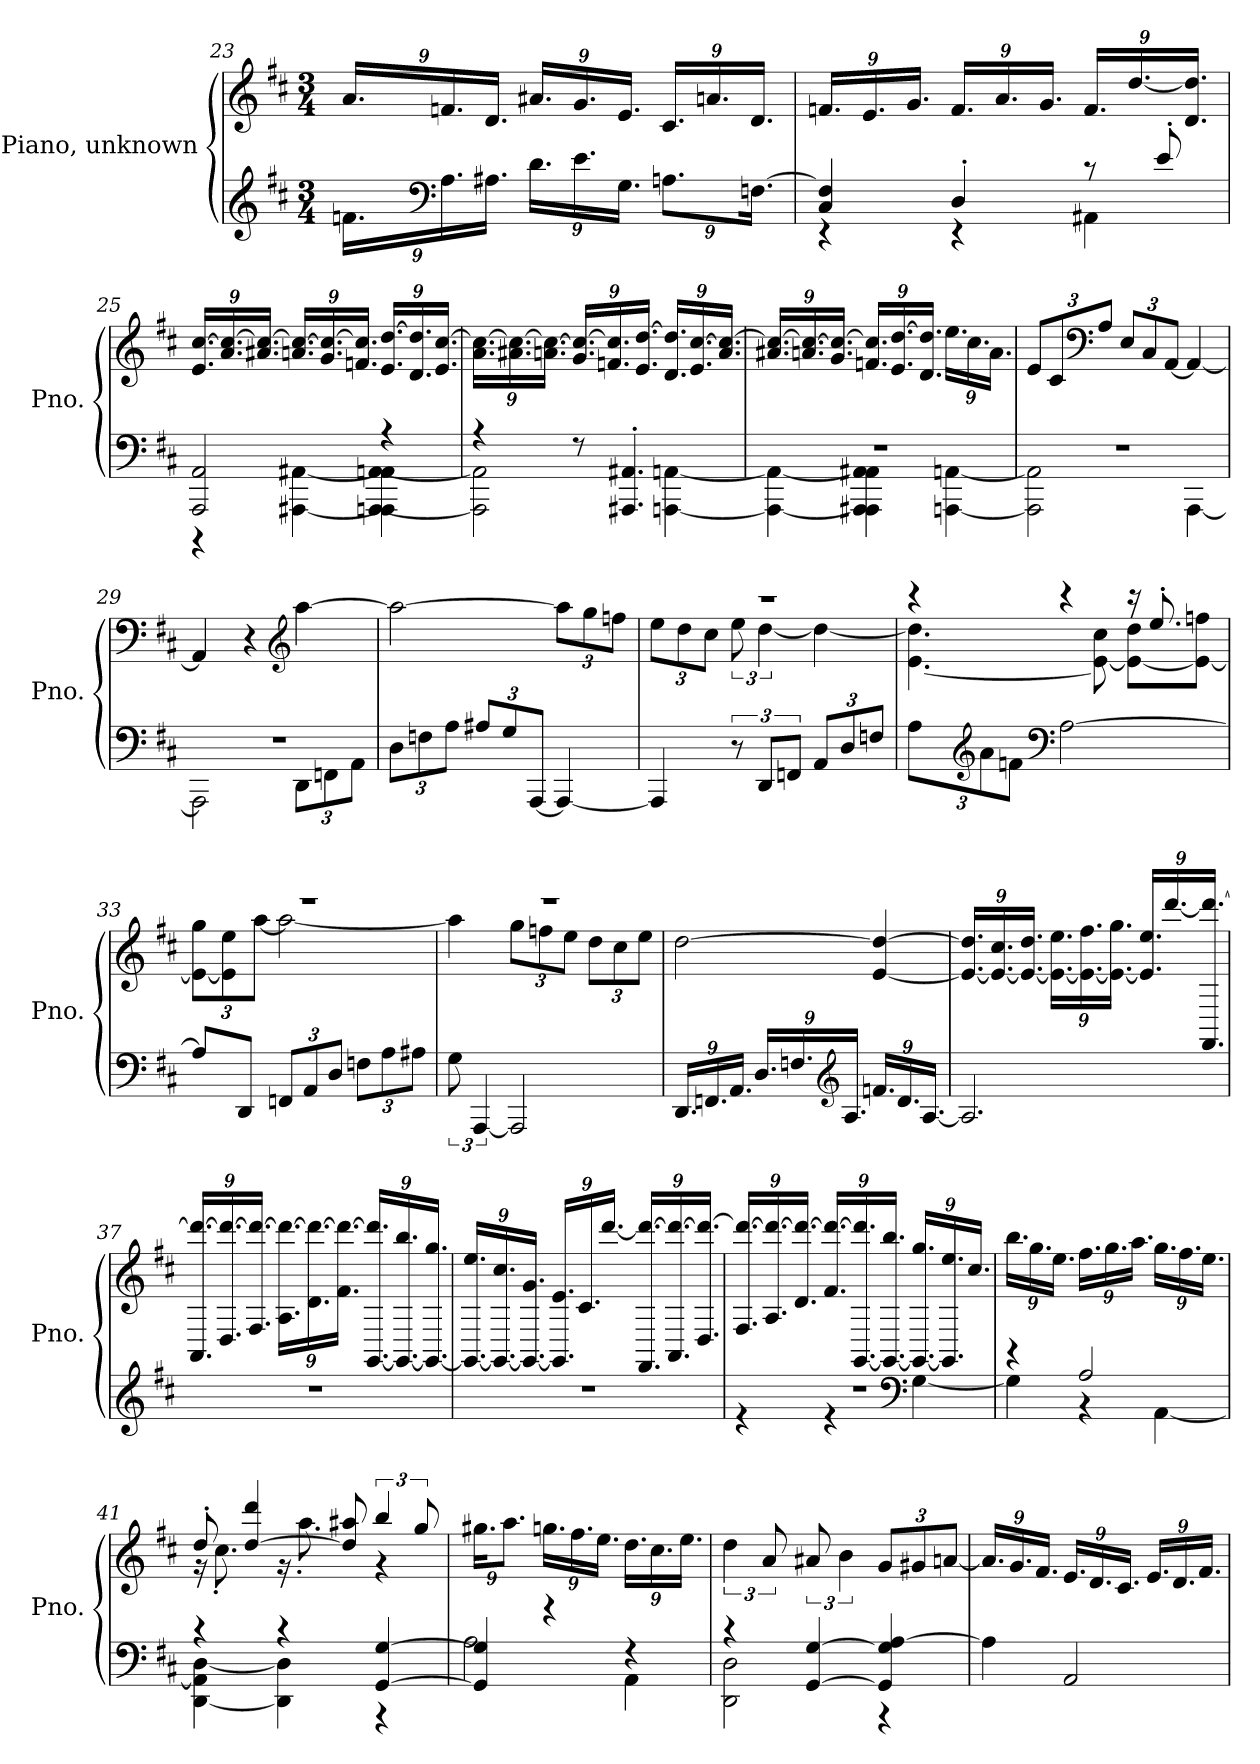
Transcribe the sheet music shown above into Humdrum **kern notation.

**kern	**kern
*part1	*part1
*staff2	*staff1
*I"Piano, unknown	*
*I'Pno.	*
*clefG2	*clefG2
*k[f#c#]	*k[f#c#]
*M3/4	*M3/4
*Xbrackettup	*Xbrackettup
=23	=23
18.fn\LL	18.a/LL
*clefF4	*
18.A\	18.fn/
18.A#X\JJ	18.d/JJ
18.d\LL	18.a#X/LL
18.e\	18.g/
18.G\JJ	18.e/JJ
9.An\L	18.c#/LL
.	18.an/
[18.Fn\Jk	18.d/JJ
!!LO:LB:g=z
=24	=24
*^	*
4C#/ 4F/]	4r	18.fn/LL
.	.	18.e/
.	.	18.g/JJ
4D'/	4r	18.f/LL
.	.	18.a/
.	.	18.g/JJ
8r	4AA#X\	18.f/LL
.	.	[18.dd/
8e'/	.	.
.	.	18.d/ 18.dd/]JJ
=25	=25	=25
2AAA/ 2AA/	4r	18.e/ [18.cc#/LL
.	.	18.a/ 18.cc#/_
.	.	18.a#X/ 18.cc#/_JJ
.	[4AAA#X\ [4AA#X\	18.an/ 18.cc#/_LL
.	.	18.g/ 18.cc#/_
.	.	18.fn/ 18.cc#/]JJ
4r	[4AAAn\ 4AAA#\] [4AAn\ 4AA#\]	18.e/ [18.dd/LL
.	.	18.d/ 18.dd/]
.	.	18.e/ [18.cc#/JJ
!!LO:LB:g=z
=26	=26	=26
4r	2AAA\] 2AA\]	18.a\ 18.cc#\_LL
.	.	18.a#X\ 18.cc#\_
.	.	18.an\ 18.cc#\_JJ
8r	.	18.g/ 18.cc#/_LL
.	.	18.fn/ 18.cc#/]
4.AAA#X/' 4.AA#X/'	.	.
.	.	18.e/ [18.dd/JJ
.	[4AAAn\ [4AAn\	18.d/ 18.dd/]LL
.	.	18.e/ [18.cc#/
.	.	18.a/ 18.cc#/_JJ
=27	=27	=27
2.r	4AAA\_ 4AA\_	18.a#X/ 18.cc#/_LL
.	.	18.an/ 18.cc#/_
.	.	18.g/ 18.cc#/_JJ
.	4AAA\] 4AAA#X\ 4AA\] 4AA#X\	18.fn/ 18.cc#/]LL
.	.	18.e/ [18.dd/
.	.	18.d/ 18.dd/]JJ
.	[4AAAn\ [4AAn\	18.ee\LL
.	.	18.cc#\
.	.	18.a\JJ
=28	=28	=28
2.r	2AAA\] 2AA\]	12e/L
.	.	12c#/
*	*	*clefF4
.	.	12A/J
.	.	12E/L
.	.	12C#/
.	.	[12AA/J
.	[4AAA\	4AA/_
!!LO:LB:g=z
=29	=29	=29
2.r	2AAA\]	4AA/]
.	.	4r
*	*	*clefG2
.	12DD\L	[4aa\
.	12FFn\	.
.	12AA\J	.
*v	*v	*
=30	=30
12D\L	2aa\_
12Fn\	.
12A\J	.
12A#X/L	.
12G/	.
[12AAA/J	.
4AAA/_	12aa\L]
.	12gg\
.	12ffn\J
=31	=31
*	*^
4AAA/]	2.r	12ee\L
.	.	12dd\
.	.	12cc#\J
*brackettup	*	*brackettup
12r	.	12ee\
12DD/L	.	[6dd\
12FFn/J	.	.
*Xbrackettup	*	*
12AA/L	.	4dd\_
12D/	.	.
12Fn/J	.	.
!!LO:LB:g=z	!!
=32	=32	=32
12A\L	4r	[4.e\ 4.dd\]
*clefG2	*	*
12a\	.	.
12fn\J	.	.
*clefF4	*	*
[2A\	4r	.
.	.	8e\_ 8cc#\
.	16r	8e\_ 8dd\L
.	8.ee'/	.
.	.	8e\_ 8ffn\J
=33	=33	=33
*	*	*Xbrackettup
8A/L]	2.r	12e\_ 12gg\L
.	.	12e\] 12ee\
8DD/J	.	.
.	.	[12aa\J
12FFn/L	.	2aa\_
12AA/	.	.
12D/J	.	.
12Fn\L	.	.
12A\	.	.
12A#X\J	.	.
=34	=34	=34
*brackettup	*	*
12G\	2.r	4aa\]
[6AAA/	.	.
2AAA/]	.	12gg\L
.	.	12ffn\
.	.	12ee\J
.	.	12dd\L
.	.	12cc#\
.	.	12ee\J
*	*v	*v
!!LO:LB:g=z
=35	=35
*Xbrackettup	*
18.DD/LL	[2dd\
18.FFn/	.
18.AA/JJ	.
18.D/LL	.
18.Fn/	.
*clefG2	*
18.A/JJ	.
18.fn/LL	[4e/ 4dd/_
18.d/	.
[18.A/JJ	.
=36	=36
2.A/]	18.e/_ 18.dd/]LL
.	18.e/_ 18.cc#/
.	18.e/_ 18.dd/JJ
.	18.e\_ 18.ee\LL
.	18.e\_ 18.ff#\
.	18.e\_ 18.gg\JJ
.	18.e/] 18.ee/LL
.	[18.ddd/
.	18.FF#/ 18.ddd/_JJ
!!LO:PB:g=z
=37	=37
2.r	18.AA/ 18.ddd/_LL
.	18.D/ 18.ddd/_
.	18.F#/ 18.ddd/_JJ
.	18.A\ 18.ddd\_LL
.	18.d\ 18.ddd\_
.	18.f#\ 18.ddd\_JJ
.	[18.GG/ 18.ddd/]LL
.	18.GG/_ 18.bb/
.	18.GG/_ 18.gg/JJ
=38	=38
2.r	18.GG/_ 18.ee/LL
.	18.GG/_ 18.cc#/
.	18.GG/_ 18.g/JJ
.	18.GG/] 18.e/LL
.	18.c#/
.	[18.ddd/JJ
.	18.FF#/ 18.ddd/_LL
.	18.AA/ 18.ddd/_
.	18.D/ 18.ddd/_JJ
!!LO:LB:g=z
=39	=39
*^	*
2.r	4r	18.F#/ 18.ddd/_LL
.	.	18.A/ 18.ddd/_
.	.	18.d/ 18.ddd/_JJ
.	4r	18.f#/ 18.ddd/_LL
.	.	[18.GG/ 18.ddd/]
.	.	18.GG/_ 18.bb/JJ
*clefF4	*	*
.	[4G\	18.GG/_ 18.gg/LL
.	.	18.GG/] 18.ee/
.	.	18.cc#/JJ
=40	=40	=40
4r	4G\]	18.bb\LL
.	.	18.gg\
.	.	18.ee\JJ
2A/	4r	18.ff#\LL
.	.	18.gg\
.	.	18.aa\JJ
.	[4AA\	18.gg\LL
.	.	18.ff#\
.	.	18.ee\JJ
=41	=41	=41
*	*	*^
4r	[4DD\ 4AA\] [4D\	8dd'/	16r
.	.	.	8.cc#'\
.	.	[4dd/ 4ddd/	.
4r	4DD\] 4D\]	.	16r
.	.	.	8.aa'\
.	.	8dd/] 8aa#X/	.
*	*	*brackettup	*
[4GG/ [4G/	4r	6bb/	4r
.	.	12gg/	.
*	*	*v	*v
!!LO:LB:g=z
=42	=42	=42
*	*	*Xbrackettup
4GG/] 4G/]	2A\	18.gg#X\KL
.	.	9.aa\J
4r	.	18.ggn\LL
.	.	18.ff#\
.	.	18.ee\JJ
4r	4AA\	18.dd\LL
.	.	18.cc#\
.	.	18.ee\JJ
=43	=43	=43
*	*	*brackettup
4r	2DD\ 2D\	6dd\
.	.	12a/
[4GG/ [4G/	.	12a#X/
.	.	6b\
*	*	*Xbrackettup
4GG/] 4G/] [4A/	4r	12g/L
.	.	12g#X/
.	.	[12an/J
*v	*v	*
=44	=44
4A\]	18.a/LL]
.	18.g/
.	18.f#/JJ
2AA/	18.e/LL
.	18.d/
.	18.c#/JJ
.	18.e/LL
.	18.d/
.	18.f#/JJ
=	=
*-	*-
